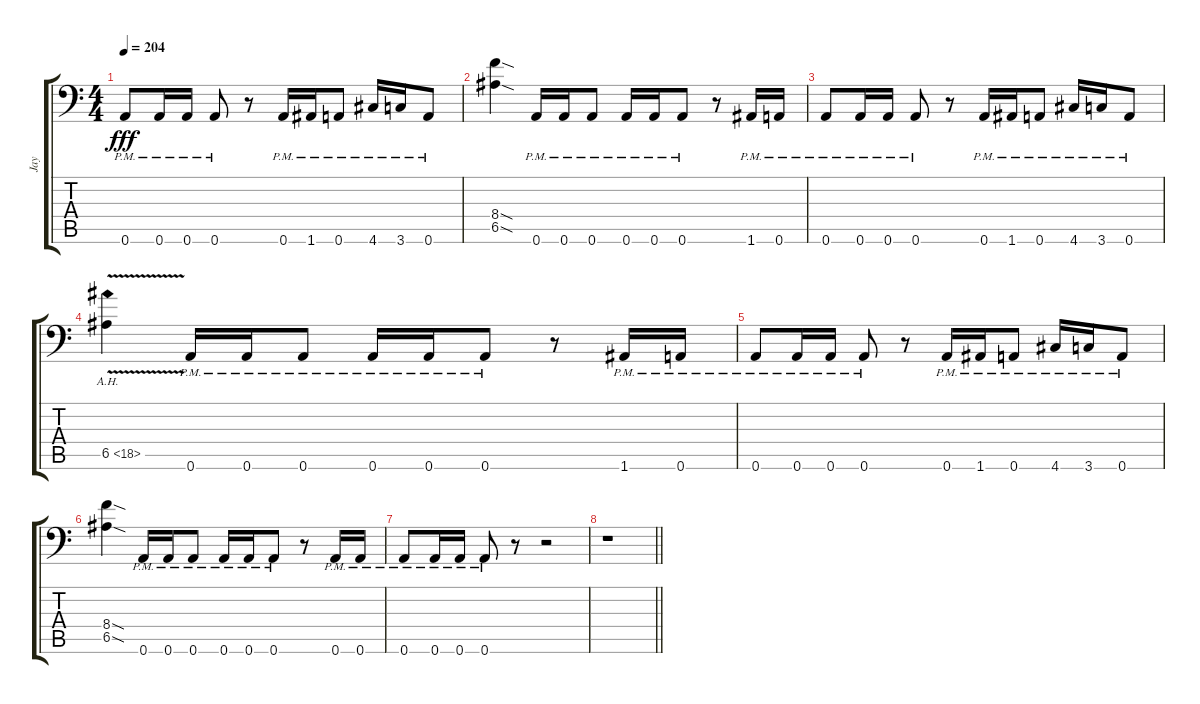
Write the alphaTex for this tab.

\track ("Jay" "Jay") {instrument distortionguitar}
\staff {score tabs}
\tuning (B3 Gb3 D3 A2 E2 A1) {hide}
\ts (4 4)
\tempo 204
\clef f4
\ks c
0.6{pm}.8{dy fff} 0.6{pm}.16 0.6{pm}.16 0.6{pm}.8 r.8 0.6{pm}.16 1.6{pm}.16 0.6{pm}.8 4.6{pm}.16 3.6{pm}.16 0.6{pm}.8 |
(8.4{sod} 6.5{sod}).4 0.6{pm}.16 0.6{pm}.16 0.6{pm}.8 0.6{pm}.16 0.6{pm}.16 0.6{pm}.8 r.8 1.6{pm}.16 0.6{pm}.16 |
0.6{pm}.8 0.6{pm}.16 0.6{pm}.16 0.6{pm}.8 r.8 0.6{pm}.16 1.6{pm}.16 0.6{pm}.8 4.6{pm}.16 3.6{pm}.16 0.6{pm}.8 |
6.5{ah 12 v}.4 0.6{pm}.16 0.6{pm}.16 0.6{pm}.8 0.6{pm}.16 0.6{pm}.16 0.6{pm}.8 r.8 1.6{pm}.16 0.6{pm}.16 |
0.6{pm}.8 0.6{pm}.16 0.6{pm}.16 0.6{pm}.8 r.8 0.6{pm}.16 1.6{pm}.16 0.6{pm}.8 4.6{pm}.16 3.6{pm}.16 0.6{pm}.8 |
(8.4{sod} 6.5{sod}).4 0.6{pm}.16 0.6{pm}.16 0.6{pm}.8 0.6{pm}.16 0.6{pm}.16 0.6{pm}.8 r.8 0.6{pm}.16 0.6{pm}.16 |
0.6{pm}.8 0.6{pm}.16 0.6{pm}.16 0.6{pm}.8 r.8 r.2 |
\barLineRight lightlight
r.1
